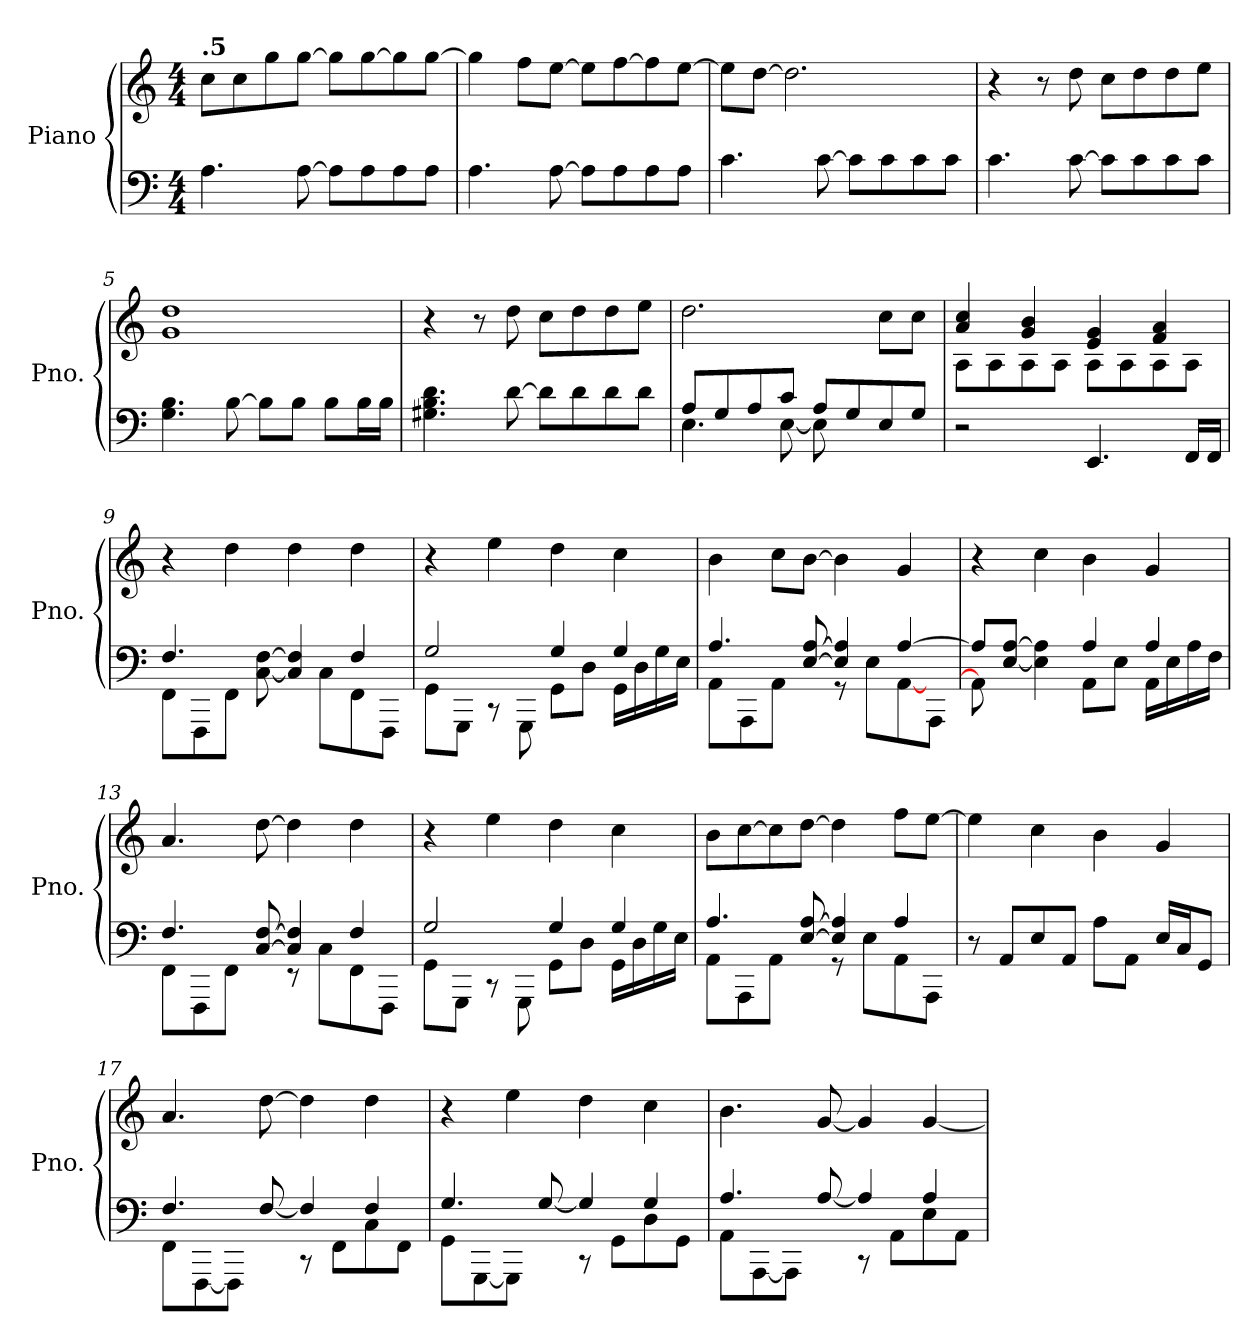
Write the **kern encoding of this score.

**kern	**kern
*part1	*part1
*staff2	*staff1
*I"Piano	*
*I'Pno.	*
*clefF4	*clefG2
*k[]	*k[]
*M4/4	*M4/4
*MM162	*MM162
=1	=1
!	!LO:TX:a:B:t=.5
4.A\	8cc\L
.	8cc\
.	8gg\
[8A\	[8gg\J
8A\L]	8gg\L]
8A\	[8gg\
8A\	8gg\]
8A\J	[8gg\J
=2	=2
4.A\	4gg\]
.	8ff\L
[8A\	[8ee\J
8A\L]	8ee\L]
8A\	[8ff\
8A\	8ff\]
8A\J	[8ee\J
=3	=3
4.c\	8ee\L]
.	[8dd\J
.	2.dd\]
[8c\	.
8c\L]	.
8c\	.
8c\	.
8c\J	.
=4	=4
4.c\	4r
.	8r
[8c\	8dd\
8c\L]	8cc\L
8c\	8dd\
8c\	8dd\
8c\J	8ee\J
!!LO:LB:g=z
=5	=5
4.G\ 4.B\	1g 1dd
[8B\	.
8B\L]	.
8B\J	.
8B\L	.
16B\L	.
16B\JJ	.
=6	=6
4.G#X\ 4.B\ 4.d\	4r
.	8r
[8d\	8dd\
8d\L]	8cc\L
8d\	8dd\
8d\	8dd\
8d\J	8ee\J
=7	=7
*^	*
8A/L	4.E\	2.dd\
8G/	.	.
8A/	.	.
8c/J	[8E\	.
8A/L	8E\]	.
8G/	4.ryy	.
8E/	.	8cc\L
8G/J	.	8cc\J
*v	*v	*
=8	=8
*	*^
2r	4a/ 4cc/	8A\L
.	.	8A\
.	4g/ 4b/	8A\
.	.	8A\J
4.EE/	4e/ 4g/	8A\L
.	.	8A\
.	4f/ 4a/	8A\
16FF/LL	.	8A\J
16FF/JJ	.	.
*	*v	*v
!!LO:LB:g=z
=9	=9
*^	*
4.F/	8FF\L	4r
.	8FFF\	.
.	8FF\J	4dd\
[8C\ [8F\	4ryy	.
4C/] 4F/]	.	4dd\
.	8C\L	.
4F/	8FF\	4dd\
.	8FFF\J	.
=10	=10	=10
2G/	8GG\L	4r
.	8GGG\J	.
.	8r	4ee\
.	8GGG\	.
4G/	8GG\L	4dd\
.	8D\J	.
4G/	16GG\LL	4cc\
.	16D\	.
.	16G\	.
.	16E\JJ	.
=11	=11	=11
4.A/	8AA\L	4b\
.	8AAA\	.
.	8AA\J	8cc\L
[8E/ [8A/	8ryy	[8b\J
4E/] 4A/]	8r	4b\]
.	8E\L	.
[4A/	[8AA\	4g/
.	8AAA\J	.
=12	=12	=12
8A/L]	8AA\]	4r
[8E/ [8A/J	4.ryy	.
4E\] 4A\]	.	4cc\
4A/	8AA\L	4b\
.	8E\J	.
4A/	16AA\LL	4g/
.	16E\	.
.	16A\	.
.	16F\JJ	.
!!LO:LB:g=z
=13	=13	=13
4.F/	8FF\L	4.a/
.	8FFF\	.
.	8FF\J	.
[8C/ [8F/	8ryy	[8dd\
4C/] 4F/]	8r	4dd\]
.	8C\L	.
4F/	8FF\	4dd\
.	8FFF\J	.
=14	=14	=14
2G/	8GG\L	4r
.	8GGG\J	.
.	8r	4ee\
.	8GGG\	.
4G/	8GG\L	4dd\
.	8D\J	.
4G/	16GG\LL	4cc\
.	16D\	.
.	16G\	.
.	16E\JJ	.
=15	=15	=15
4.A/	8AA\L	8b\L
.	8AAA\	[8cc\
.	8AA\J	8cc\]
[8E/ [8A/	8ryy	[8dd\J
4E/] 4A/]	8r	4dd\]
.	8E\L	.
4A/	8AA\	8ff\L
.	8AAA\J	[8ee\J
*v	*v	*
=16	=16
8r	4ee\]
8AA/L	.
8E/	4cc\
8AA/J	.
8A\L	4b\
8AA\J	.
16E/LL	4g/
16C/J	.
8GG/J	.
!!LO:LB:g=z
=17	=17
*^	*
4.F/	8FF\L	4.a/
.	[8FFF\	.
.	8FFF\J]	.
[8F/	8ryy	[8dd\
4F/]	8r	4dd\]
.	8FF\L	.
4F/	8C\	4dd\
.	8FF\J	.
=18	=18	=18
4.G/	8GG\L	4r
.	[8GGG\	.
.	8GGG\J]	4ee\
[8G/	8ryy	.
4G/]	8r	4dd\
.	8GG\L	.
4G/	8D\	4cc\
.	8GG\J	.
=19	=19	=19
4.A/	8AA\L	4.b\
.	[8AAA\	.
.	8AAA\J]	.
[8A/	8ryy	[8g/
4A/]	8r	4g/]
.	8AA\L	.
4A/	8E\	[4g/
.	8AA\J	.
*v	*v	*
=	=
*-	*-
